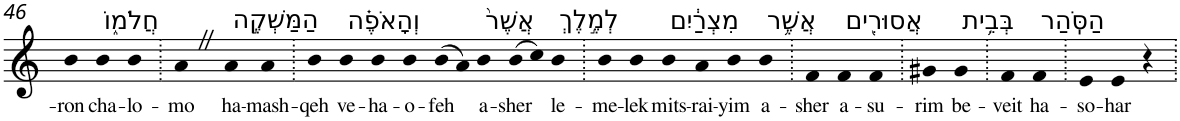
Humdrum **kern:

**kern	**text
*part1	*part1
*staff1	*staff1
*I"Piano	*
*I'Pno	*
!!LO:PB:g=z
*clefG2	*
*k[]	*
=46	=46
!	!LO:LY:b
4b	-ron
!LO:TX:a:t=חֲלֹמ֑וֹ	!
!	!LO:LY:b
4b	cha-
!	!LO:LY:b
4b	-lo-
=47.	=47.
!	!LO:LY:b
4aZ	-mo
!LO:TX:a:t=הַמַּשְׁקֶ֣ה	!
!	!LO:LY:b
4a	ha-
!	!LO:LY:b
4a	-mash-
=48.	=48.
!	!LO:LY:b
4b	-qeh
!LO:TX:a:t=וְהָאֹפֶ֗ה	!
!	!LO:LY:b
4b	ve-
!	!LO:LY:b
4b	-ha-
!	!LO:LY:b
4b	-o-
!	!LO:LY:b
(>8b	-feh
8a)	.
!LO:TX:a:t=אֲשֶׁר֙	!
!	!LO:LY:b
4b	a-
!	!LO:LY:b
(>8b	-sher
8cc)	.
!LO:TX:a:t=לְמֶ֣לֶךְ	!
!	!LO:LY:b
4b	le-
=49.	=49.
!	!LO:LY:b
4b	-me-
!	!LO:LY:b
4b	-lek
!LO:TX:a:t=מִצְרַ֔יִם	!
!	!LO:LY:b
4b	mits-
!	!LO:LY:b
4a	-rai-
!	!LO:LY:b
4b	-yim
!LO:TX:a:t=אֲשֶׁ֥ר	!
!	!LO:LY:b
4b	a-
=50.	=50.
!	!LO:LY:b
4f	-sher
!LO:TX:a:t=אֲסוּרִ֖ים	!
!	!LO:LY:b
4f	a-
!	!LO:LY:b
4f	-su-
=51.	=51.
!	!LO:LY:b
4g#X	-rim
!LO:TX:a:t=בְּבֵ֥ית	!
!	!LO:LY:b
4g#	be-
=52.	=52.
!	!LO:LY:b
4f	-veit
!LO:TX:a:t=הַסֹּֽהַר	!
!	!LO:LY:b
4f	ha-
=53.	=53.
!	!LO:LY:b
4e	-so-
!	!LO:LY:b
4e	-har
4r	.
=.	=.
*-	*-
